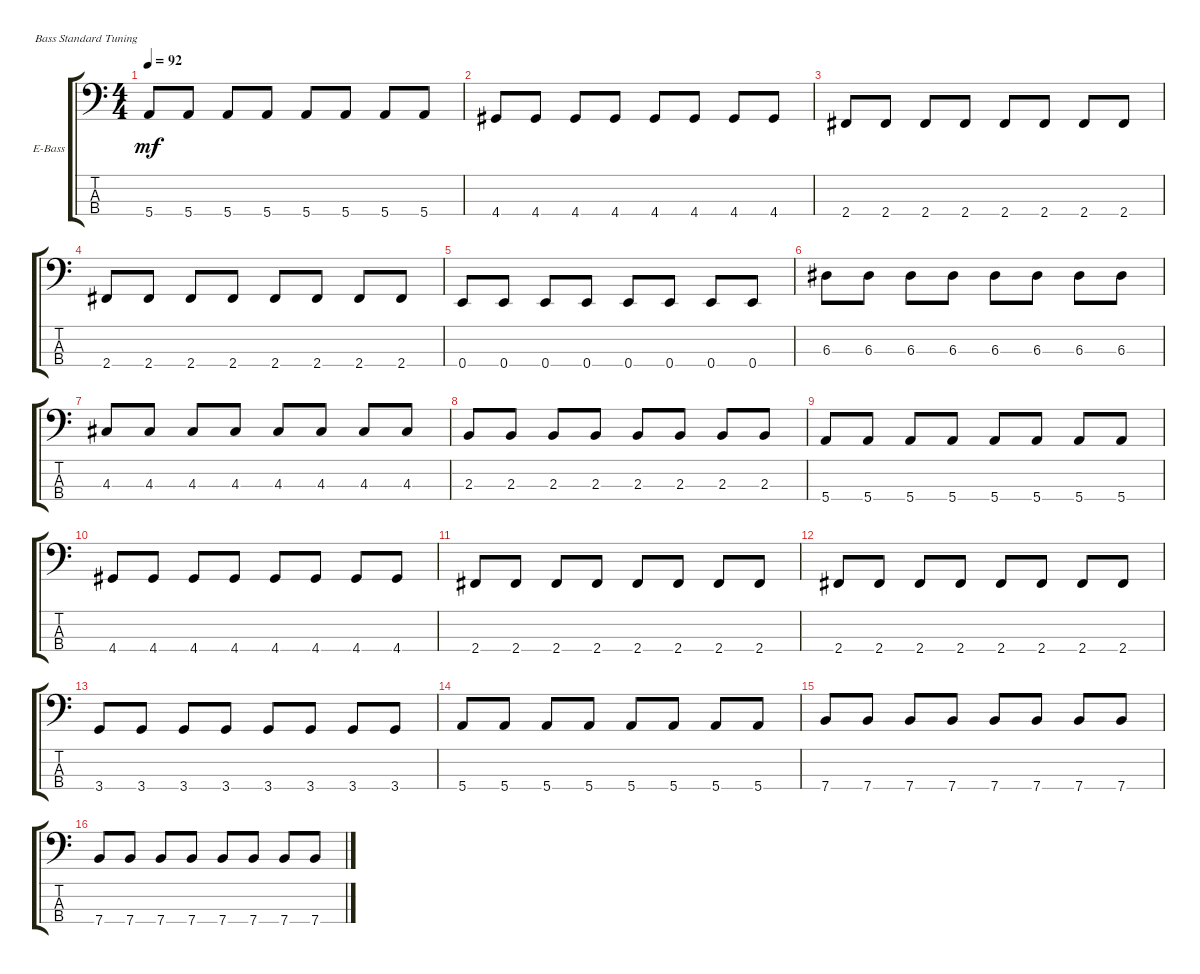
\defaultSystemsLayout 4
\bracketExtendMode groupsimilarinstruments
\firstSystemTrackNameOrientation horizontal
\otherSystemsTrackNameOrientation horizontal
\track ("Bass" "E-Bass") {instrument electricbassfinger}
\staff {score tabs}
\tuning (G2 D2 A1 E1)
\ts (4 4)
\tempo 92
\clef f4
\scale
0.333333
\ks c
5.4.8{dy mf} 5.4.8 5.4.8 5.4.8 5.4.8 5.4.8 5.4.8 5.4.8 |
\scale
0.333333 4.4.8 4.4.8 4.4.8 4.4.8 4.4.8 4.4.8 4.4.8 4.4.8 |
\scale
0.333333 2.4.8 2.4.8 2.4.8 2.4.8 2.4.8 2.4.8 2.4.8 2.4.8 |
\scale
0.333333 2.4.8 2.4.8 2.4.8 2.4.8 2.4.8 2.4.8 2.4.8 2.4.8 |
\scale
0.333333 0.4.8 0.4.8 0.4.8 0.4.8 0.4.8 0.4.8 0.4.8 0.4.8 |
\scale
0.333333 6.3.8 6.3.8 6.3.8 6.3.8 6.3.8 6.3.8 6.3.8 6.3.8 |
\scale
0.333333 4.3.8 4.3.8 4.3.8 4.3.8 4.3.8 4.3.8 4.3.8 4.3.8 |
\scale
0.333333 2.3.8 2.3.8 2.3.8 2.3.8 2.3.8 2.3.8 2.3.8 2.3.8 |
\scale
0.333333 5.4.8 5.4.8 5.4.8 5.4.8 5.4.8 5.4.8 5.4.8 5.4.8 |
\scale
0.333333 4.4.8 4.4.8 4.4.8 4.4.8 4.4.8 4.4.8 4.4.8 4.4.8 |
\scale
0.333333 2.4.8 2.4.8 2.4.8 2.4.8 2.4.8 2.4.8 2.4.8 2.4.8 |
\scale
0.333333 2.4.8 2.4.8 2.4.8 2.4.8 2.4.8 2.4.8 2.4.8 2.4.8 |
\scale
0.333333 3.4.8 3.4.8 3.4.8 3.4.8 3.4.8 3.4.8 3.4.8 3.4.8 |
\scale
0.333333 5.4.8 5.4.8 5.4.8 5.4.8 5.4.8 5.4.8 5.4.8 5.4.8 |
\scale
0.333333 7.4.8 7.4.8 7.4.8 7.4.8 7.4.8 7.4.8 7.4.8 7.4.8 |
\scale
0.333333 7.4.8 7.4.8 7.4.8 7.4.8 7.4.8 7.4.8 7.4.8 7.4.8
